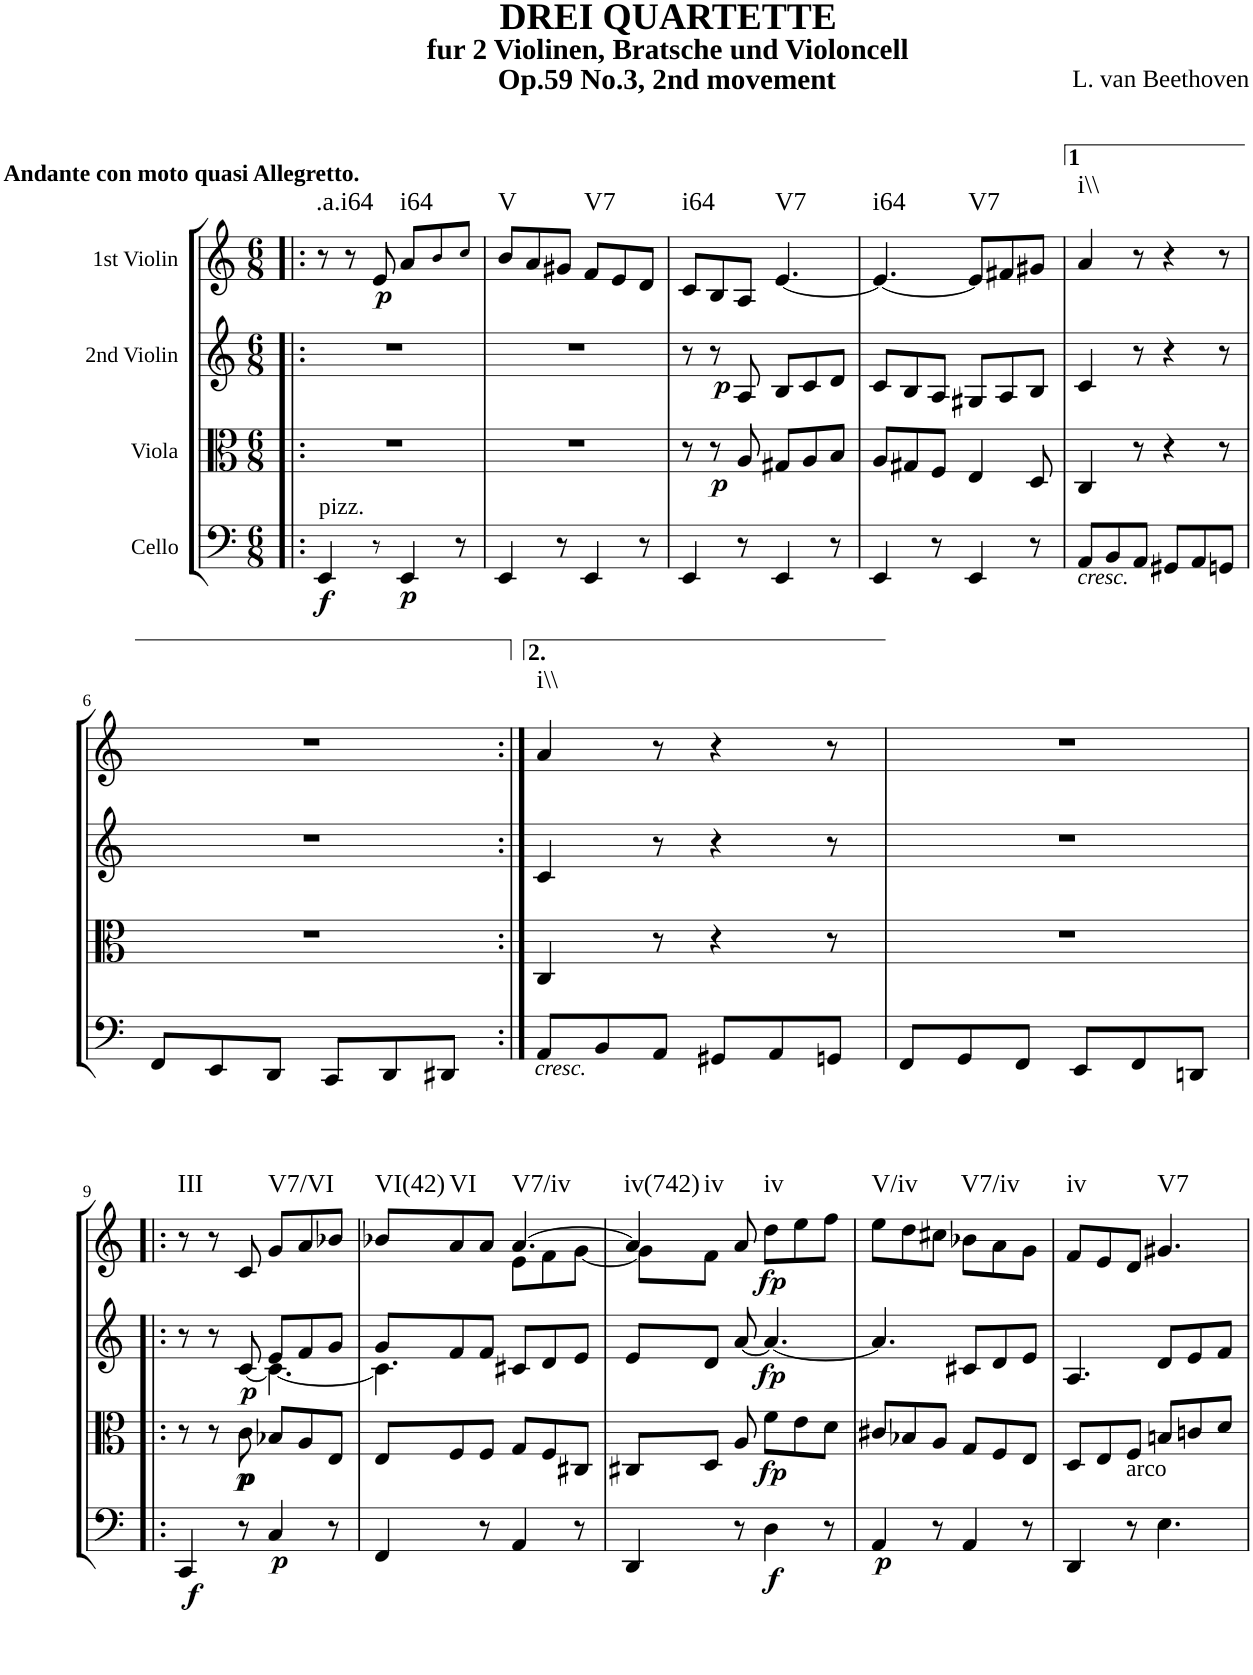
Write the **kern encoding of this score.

**kern	**dynam	**kern	**dynam	**kern	**dynam	**kern	**dynam	**harte
*part4	*part4	*part3	*part3	*part2	*part2	*part1	*part1	*part1
*staff4	*staff4	*staff3	*staff3	*staff2	*staff2	*staff1	*staff1	*
*I"Cello	*	*I"Viola	*	*I"2nd Violin	*	*I"1st Violin	*	*
*	*	*I'Vla	*	*I'Vln	*	*I'Vln	*	*
*clefF4	*	*clefC3	*	*clefG2	*	*clefG2	*	*
*k[]	*	*k[]	*	*k[]	*	*k[]	*	*
*M6/8	*	*M6/8	*	*M6/8	*	*M6/8	*	*
=1!|:	=1!|:	=1!|:	=1!|:	=1!|:	=1!|:	=1!|:	=1!|:	=1!|:
!	!	!	!	!	!	!LO:TX:a:B:t=Andante con moto quasi Allegretto.	!	!
!LO:TX:a:t=pizz.	!	!	!	!	!	!	!	!
!	!LO:DY:b	!	!	!	!	!	!	!LO:H:kt=.a.i64
4EE/	f	2.r	.	2.r	.	8r	.	N
.	.	.	.	.	.	8r	.	.
!	!	!	!	!	!	!	!LO:DY:b	!
8r	.	.	.	.	.	8e/	p	.
!	!LO:DY:b	!	!	!	!	!	!	!LO:H:kt=i64
4EE/	p	.	.	.	.	8a/L	.	N
.	.	.	.	.	.	8b!/	.	.
8r	.	.	.	.	.	8cc!/J	.	.
=2	=2	=2	=2	=2	=2	=2	=2	=2
!	!	!	!	!	!	!	!	!LO:H:kt=V
4EE/	.	2.r	.	2.r	.	8b/L	.	N
.	.	.	.	.	.	8a/	.	.
8r	.	.	.	.	.	8g#X/J	.	.
!	!	!	!	!	!	!	!	!LO:H:kt=V7
4EE/	.	.	.	.	.	8f/L	.	N
.	.	.	.	.	.	8e/	.	.
8r	.	.	.	.	.	8d/J	.	.
=3	=3	=3	=3	=3	=3	=3	=3	=3
!	!	!	!	!	!	!	!	!LO:H:kt=i64
4EE/	.	8r	.	8r	.	8c/L	.	N
!	!	!	!LO:DY:b	!	!LO:DY:b	!	!	!
.	.	8r	p	8r	p	8B/	.	.
8r	.	8A/	.	8A/	.	8A/J	.	.
!	!	!	!	!	!	!	!	!LO:H:kt=V7
4EE/	.	8G#X/L	.	8B/L	.	[4.e/	.	N
.	.	8A/	.	8c/	.	.	.	.
8r	.	8B/J	.	8d/J	.	.	.	.
=4	=4	=4	=4	=4	=4	=4	=4	=4
!	!	!	!	!	!	!	!	!LO:H:kt=i64
4EE/	.	8A/L	.	8c/L	.	4.e/_	.	N
.	.	8G#X/	.	8B/	.	.	.	.
8r	.	8F/J	.	8A/J	.	.	.	.
!	!	!	!	!	!	!	!	!LO:H:kt=V7
4EE/	.	4E/	.	8G#X/L	.	8e/L]	.	N
.	.	.	.	8A/	.	8f#X/	.	.
8r	.	8D/	.	8B/J	.	8g#X/J	.	.
=5	=5	=5	=5	=5	=5	=5	=5	=5
!LO:TX:b:i:t=cresc.	!	!	!	!	!	!	!	!LO:H:kt=i\\
8AA/L	.	4C/	.	4c/	.	4a/	.	N
8BB/	.	.	.	.	.	.	.	.
8AA/J	.	8r	.	8r	.	8r	.	.
8GG#X/L	.	4r	.	4r	.	4r	.	.
8AA/	.	.	.	.	.	.	.	.
8GGn/J	.	8r	.	8r	.	8r	.	.
!!LO:LB:g=z
=6	=6	=6	=6	=6	=6	=6	=6	=6
8FF/L	.	2.r	.	2.r	.	2.r	.	.
8EE/	.	.	.	.	.	.	.	.
8DD/J	.	.	.	.	.	.	.	.
8CC/L	.	.	.	.	.	.	.	.
8DD/	.	.	.	.	.	.	.	.
8DD#X/J	.	.	.	.	.	.	.	.
=7:|!	=7:|!	=7:|!	=7:|!	=7:|!	=7:|!	=7:|!	=7:|!	=7:|!
!LO:TX:b:i:t=cresc.	!	!	!	!	!	!	!	!LO:H:kt=i\\
8AA/L	.	4C/	.	4c/	.	4a/	.	N
8BB/	.	.	.	.	.	.	.	.
8AA/J	.	8r	.	8r	.	8r	.	.
8GG#X/L	.	4r	.	4r	.	4r	.	.
8AA/	.	.	.	.	.	.	.	.
8GGn/J	.	8r	.	8r	.	8r	.	.
=8	=8	=8	=8	=8	=8	=8	=8	=8
8FF/L	.	2.r	.	2.r	.	2.r	.	.
8GG/	.	.	.	.	.	.	.	.
8FF/J	.	.	.	.	.	.	.	.
8EE/L	.	.	.	.	.	.	.	.
8FF/	.	.	.	.	.	.	.	.
8DDn/J	.	.	.	.	.	.	.	.
!!LO:LB:g=z
=9!|:	=9!|:	=9!|:	=9!|:	=9!|:	=9!|:	=9!|:	=9!|:	=9!|:
*	*	*	*	*^	*	*	*	*
!	!LO:DY:b	!	!	!	!	!	!	!	!LO:H:kt=III
4CC/	f	8r	.	8r	4.ryy	.	8r	.	N
.	.	8r	.	8r	.	.	8r	.	.
!	!	!	!LO:DY:b	!	!	!	!	!	!
!	!	!	!LO:DY:n=1:b	!	!	!LO:DY:b	!	!	!
8r	.	8c\	p p	[8c/	.	p	8c/	.	.
!	!LO:DY:b	!	!	!	!	!	!	!	!LO:H:kt=V7/VI
4C/	p	8B-X/L	.	4.c\_	8e/L	.	8g/L	.	N
.	.	8A/	.	.	8f/	.	8a/	.	.
8r	.	8E/J	.	.	8g/J	.	8b-X/J	.	.
=10	=10	=10	=10	=10	=10	=10	=10	=10	=10
*	*	*	*	*	*	*	*^	*	*
!	!	!	!	!	!	!	!	!	!	!LO:H:kt=VI(42)
4FF/	.	8E/L	.	4.c\]	8g/L	.	8b-X/L	4.ryy	.	N
!	!	!	!	!	!	!	!	!	!	!LO:H:kt=VI
.	.	8F/	.	.	8f/	.	8a/	.	.	N
8r	.	8F/J	.	.	8f/J	.	8a/J	.	.	.
!	!	!	!	!	!	!	!	!	!	!LO:H:kt=V7/iv
4AA/	.	8G/L	.	8c#X/L	4.ryy	.	[4.a/	8e\L	.	N
.	.	8F/	.	8d/	.	.	.	8f\	.	.
8r	.	8C#X/J	.	8e/J	.	.	.	[8g\J	.	.
*	*	*	*	*v	*v	*	*	*	*	*
=11	=11	=11	=11	=11	=11	=11	=11	=11	=11
!	!	!	!	!	!	!	!	!	!LO:H:n=1:kt=iv(742)
!	!	!	!	!	!	!	!	!	!LO:H:n=2:kt=iv
4DD/	.	8C#X/L	.	8e/L	.	4a/]	8g\L]	.	N N
.	.	8D/J	.	8d/J	.	.	8f\J	.	.
8r	.	8A/	.	[8a/	.	8a/	2ryy	.	.
!	!LO:DY:b	!	!LO:DY:b	!	!LO:DY:b	!	!	!LO:DY:b	!LO:H:kt=iv
4D\	f	8f\L	fp	4.a/_	fp	8dd\L	.	fp	N
.	.	8e\	.	.	.	8ee\	.	.	.
8r	.	8d\J	.	.	.	8ff\J	.	.	.
*	*	*	*	*	*	*v	*v	*	*
=12	=12	=12	=12	=12	=12	=12	=12	=12
!	!LO:DY:b	!	!	!	!	!	!	!LO:H:kt=V/iv
4AA/	p	8c#X/L	.	4.a/]	.	8ee\L	.	N
.	.	8B-X/	.	.	.	8dd\	.	.
8r	.	8A/J	.	.	.	8cc#X\J	.	.
!	!	!	!	!	!	!	!	!LO:H:kt=V7/iv
4AA/	.	8G/L	.	8c#X/L	.	8b-X\L	.	N
.	.	8F/	.	8d/	.	8a\	.	.
8r	.	8E/J	.	8e/J	.	8g\J	.	.
=13	=13	=13	=13	=13	=13	=13	=13	=13
!	!	!	!	!	!	!	!	!LO:H:kt=iv
4DD/	.	8D/L	.	4.A/	.	8f/L	.	N
.	.	8E/	.	.	.	8e/	.	.
!LO:TX:a:t=arco	!	!	!	!	!	!	!	!
8r	.	8F/J	.	.	.	8d/J	.	.
!	!	!	!	!	!	!	!	!LO:H:kt=V7
4.E\	.	8Bn/L	.	8d/L	.	4.g#X/	.	N
.	.	8cn/	.	8e/	.	.	.	.
.	.	8d/J	.	8f/J	.	.	.	.
=	=	=	=	=	=	=	=	=
*-	*-	*-	*-	*-	*-	*-	*-	*-
